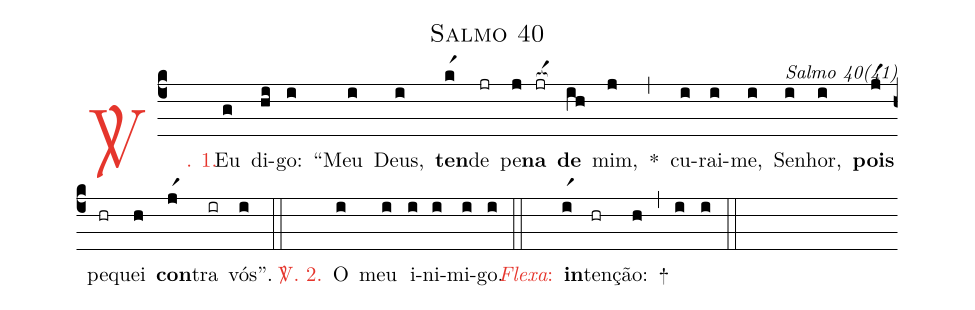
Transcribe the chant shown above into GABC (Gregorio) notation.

name: Salmo 40;
commentary: Salmo 40(41);
%%
(c4)

<c><sp>V/</sp>. 1.</c>() Eu(g) di(hi)go:(i) “Meu(i) Deus,(i) <b>ten</b>(kr1)de(jr) pe(j)<nlba><b>na</b>(jr[ocba:1{]) <b>de</b></nlba>(ih[ocba:0}]) mim,(j) *(,) cu(i)rai-(i)me,(i) Se(i)nhor,(i) <b>pois</b>(jr1) pe(hr)quei(h) <b>con</b>(jr1)tra(ir) vós”.(i)

(::)

<c><sp>V/</sp>. 2.</c>() O(i) meu(i) i(i)ni(i)mi(i)go.(i)

(::)

<c><i>Flexa</i>:</c>() <b>in</b>(ir1)ten(hr)ção:(h) +(,) (i) (i)

(::)
